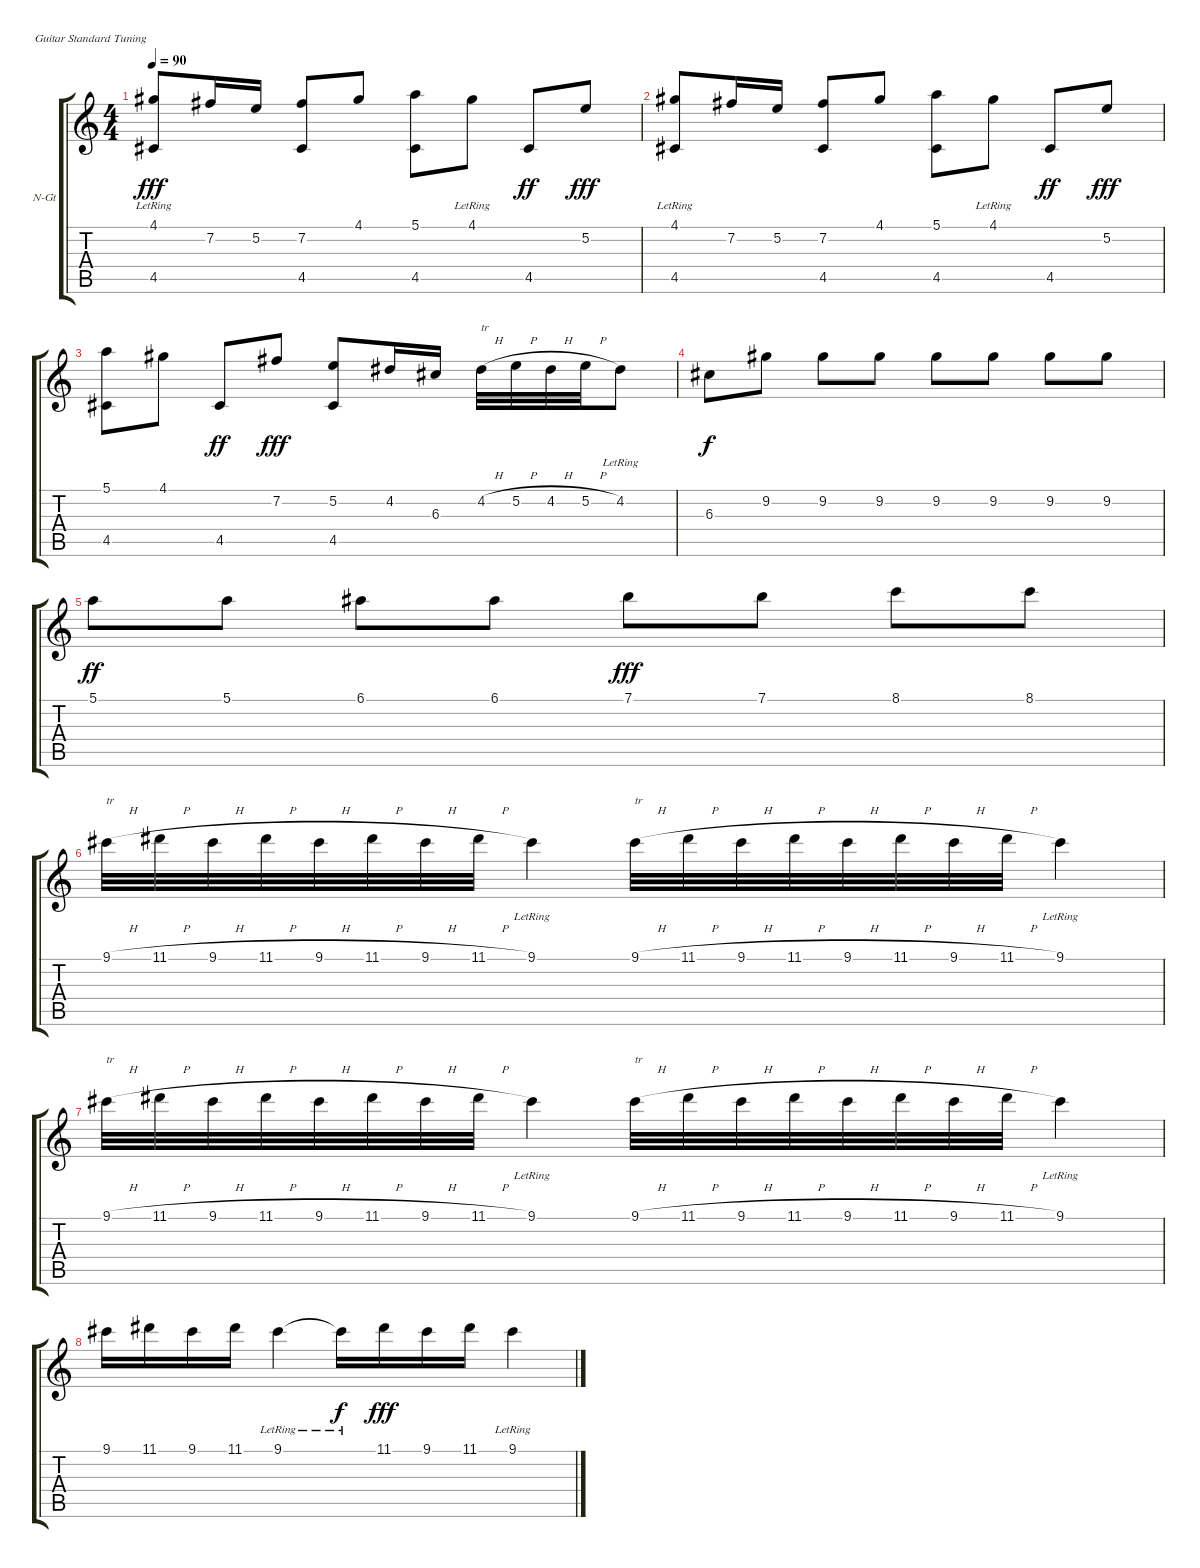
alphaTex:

\bracketExtendMode groupsimilarinstruments
\firstSystemTrackNameOrientation horizontal
\otherSystemsTrackNameOrientation horizontal
\track ("Guitare 1" "N-Gt") {instrument acousticguitarnylon}
\staff {score tabs}
\tuning (E4 B3 G3 D3 A2 E2)
\ts (4 4)
\tempo 90
\clef g2
\ks c
(4.1{lr} 4.5).8{dy fff} 7.2.16 5.2.16 (7.2 4.5).8 4.1.8 (5.1 4.5).8 4.1{lr}.8 4.5.8{dy ff} 5.2.8{dy fff} |
(4.1{lr} 4.5).8 7.2.16 5.2.16 (7.2 4.5).8 4.1.8 (5.1 4.5).8 4.1{lr}.8 4.5.8{dy ff} 5.2.8{dy fff} |
(5.1 4.5).8 4.1.8 4.5.8{dy ff} 7.2.8{dy fff} (5.2 4.5).8 4.2.16 6.3.16 4.2{h}.32{txt "tr"} 5.2{h}.32 4.2{h}.32 5.2{h}.32 4.2{lr}.8 |
6.3.8{dy f} 9.2.8 9.2.8 9.2.8 9.2.8 9.2.8 9.2.8 9.2.8 |
5.1.8{dy ff} 5.1.8 6.1.8 6.1.8 7.1.8{dy fff} 7.1.8 8.1.8 8.1.8 |
9.1{h}.32{txt "tr"} 11.1{h}.32 9.1{h}.32 11.1{h}.32 9.1{h}.32 11.1{h}.32 9.1{h}.32 11.1{h}.32 9.1{lr}.4 9.1{h}.32{txt "tr"} 11.1{h}.32 9.1{h}.32 11.1{h}.32 9.1{h}.32 11.1{h}.32 9.1{h}.32 11.1{h}.32 9.1{lr}.4 |
9.1{h}.32{txt "tr"} 11.1{h}.32 9.1{h}.32 11.1{h}.32 9.1{h}.32 11.1{h}.32 9.1{h}.32 11.1{h}.32 9.1{lr}.4 9.1{h}.32{txt "tr"} 11.1{h}.32 9.1{h}.32 11.1{h}.32 9.1{h}.32 11.1{h}.32 9.1{h}.32 11.1{h}.32 9.1{lr}.4 |
9.1.16 11.1.16 9.1.16 11.1.16 9.1{lr}.4 9.1{lr t}.16{dy f} 11.1.16{dy fff} 9.1.16 11.1.16 9.1{lr}.4
